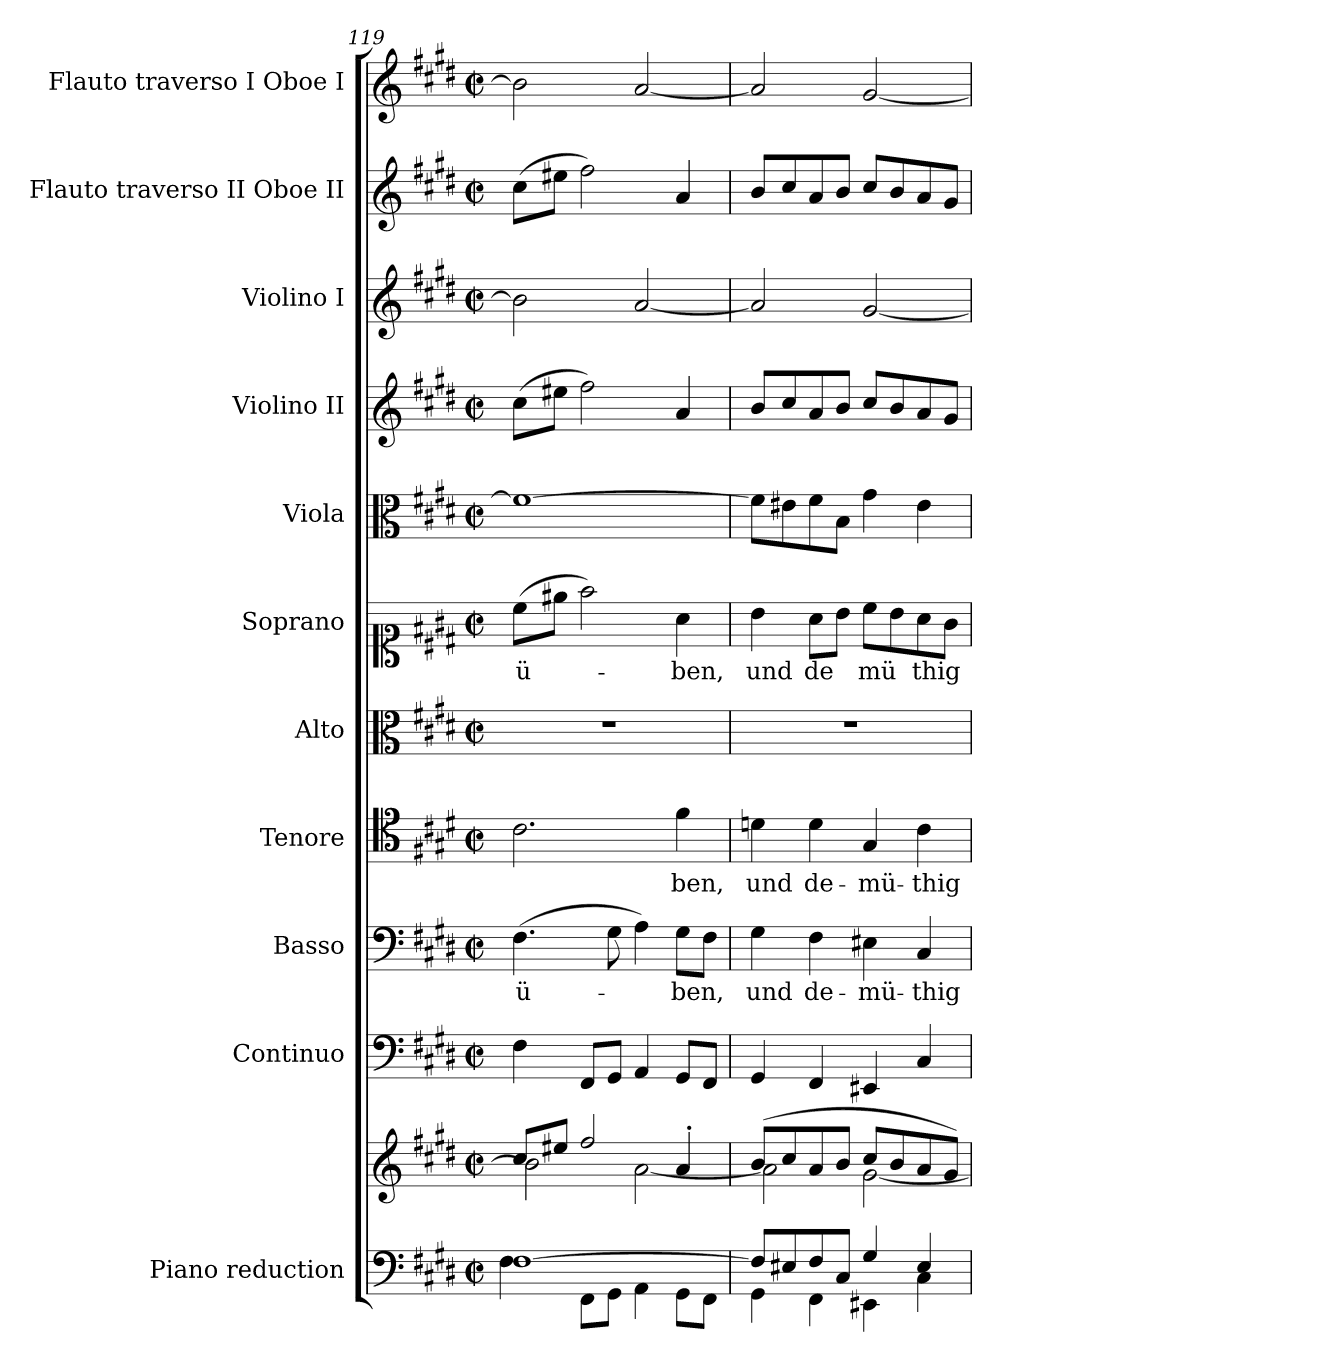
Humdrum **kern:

**kern	**kern	**kern	**kern	**text	**kern	**text	**kern	**kern	**text	**kern	**kern	**kern	**kern	**kern
*part11	*part11	*part10	*part9	*part9	*part8	*part8	*part7	*part6	*part6	*part5	*part4	*part3	*part2	*part1
*staff12	*staff11	*staff10	*staff9	*staff9	*staff8	*staff8	*staff7	*staff6	*staff6	*staff5	*staff4	*staff3	*staff2	*staff1
*I"Piano reduction	*	*I"Continuo	*I"Basso	*	*I"Tenore	*	*I"Alto	*I"Soprano	*	*I"Viola	*I"Violino II	*I"Violino I	*I"Flauto traverso II Oboe II	*I"Flauto traverso I Oboe I
*I'Pno	*	*	*	*	*	*	*	*	*	*	*	*	*I'Ob	*I'Ob
*clefF4	*clefG2	*clefF4	*clefF4	*	*clefC4	*	*clefC3	*clefC1	*	*clefC3	*clefG2	*clefG2	*clefG2	*clefG2
*k[f#c#g#d#]	*k[f#c#g#d#]	*k[f#c#g#d#]	*k[f#c#g#d#]	*	*k[f#c#g#d#]	*	*k[f#c#g#d#]	*k[f#c#g#d#]	*	*k[f#c#g#d#]	*k[f#c#g#d#]	*k[f#c#g#d#]	*k[f#c#g#d#]	*k[f#c#g#d#]
*M2/2	*M2/2	*M2/2	*M2/2	*	*M2/2	*	*M2/2	*M2/2	*	*M2/2	*M2/2	*M2/2	*M2/2	*M2/2
*met(c|)	*met(c|)	*met(c|)	*met(c|)	*	*met(c|)	*	*met(c|)	*met(c|)	*	*met(c|)	*met(c|)	*met(c|)	*met(c|)	*met(c|)
=119	=119	=119	=119	=119	=119	=119	=119	=119	=119	=119	=119	=119	=119	=119
*^	*^	*	*	*	*	*	*	*	*	*	*	*	*	*
!	!	!	!	!	!	!LO:LY:b	!	!LO:LY:b	!	!	!LO:LY:b	!	!	!	!	!
[1F#	4F#\	8cc#/L	2b\]	4F#\	(4.F#\	ü-	2.c#\	--	1r	(8cc#\L	ü-	1f#_	(8cc#\L	2b\]	(8cc#\L	2b\]
.	.	8ee#X/J	.	.	.	.	.	.	.	8ee#X\J	.	.	8ee#X\J	.	8ee#X\J	.
.	8FF#\L	2ff#/	.	8FF#/L	.	.	.	.	.	2ff#\)	.	.	2ff#\)	.	2ff#\)	.
.	8GG#\J	.	.	8GG#/J	8G#\	.	.	.	.	.	.	.	.	.	.	.
.	4AA\	.	[2a\	4AA/	4A\)	.	.	.	.	.	.	.	.	[2a/	.	[2a/
!	!	!	!	!	!	!LO:LY:b	!	!LO:LY:b	!	!	!LO:LY:b	!	!	!	!	!
.	8GG#\L	4a'/	.	8GG#/L	8G#\L	ben,	4f#\	ben,	.	4a\	ben,	.	4a/	.	4a/	.
.	8FF#\J	.	.	8FF#/J	8F#\J	.	.	.	.	.	.	.	.	.	.	.
=120	=120	=120	=120	=120	=120	=120	=120	=120	=120	=120	=120	=120	=120	=120	=120	=120
!	!	!	!	!	!	!LO:LY:b	!	!LO:LY:b	!	!	!LO:LY:b	!	!	!	!	!
8F#/L]	4GG#\	(8b/L	2a\]	4GG#/	4G#\	und	4dn\	und	1r	4b\	und	8f#\L]	8b/L	2a/]	8b/L	2a/]
8E#X/	.	8cc#/	.	.	.	.	.	.	.	.	.	8e#X\	8cc#/	.	8cc#/	.
!	!	!	!	!	!	!LO:LY:b	!	!LO:LY:b	!	!	!LO:LY:b	!	!	!	!	!
8F#/	4FF#\	8a/	.	4FF#/	4F#\	de-	4d\	de-	.	8a\L	de	8f#\	8a/	.	8a/	.
8C#/J	.	8b/J	.	.	.	.	.	.	.	8b\J	.	8B\J	8b/J	.	8b/J	.
!	!	!	!	!	!	!LO:LY:b	!	!LO:LY:b	!	!	!LO:LY:b	!	!	!	!	!
4G#/	4EE#X\	8cc#/L	[2g#\	4EE#X/	4E#X\	mü-	4G#/	mü-	.	8cc#\L	mü	4g#\	8cc#/L	[2g#/	8cc#/L	[2g#/
.	.	8b/	.	.	.	.	.	.	.	8b\	.	.	8b/	.	8b/	.
!	!	!	!	!	!	!LO:LY:b	!	!LO:LY:b	!	!	!LO:LY:b	!	!	!	!	!
4E#/	4C#\	8a/	.	4C#/	4C#/	thig	4c#\	thig	.	8a\	thig	4e#\	8a/	.	8a/	.
.	.	8g#/J)	.	.	.	.	.	.	.	8g#\J	.	.	8g#/J	.	8g#/J	.
*v	*v	*	*	*	*	*	*	*	*	*	*	*	*	*	*	*
*	*v	*v	*	*	*	*	*	*	*	*	*	*	*	*	*
=	=	=	=	=	=	=	=	=	=	=	=	=	=	=
*-	*-	*-	*-	*-	*-	*-	*-	*-	*-	*-	*-	*-	*-	*-
